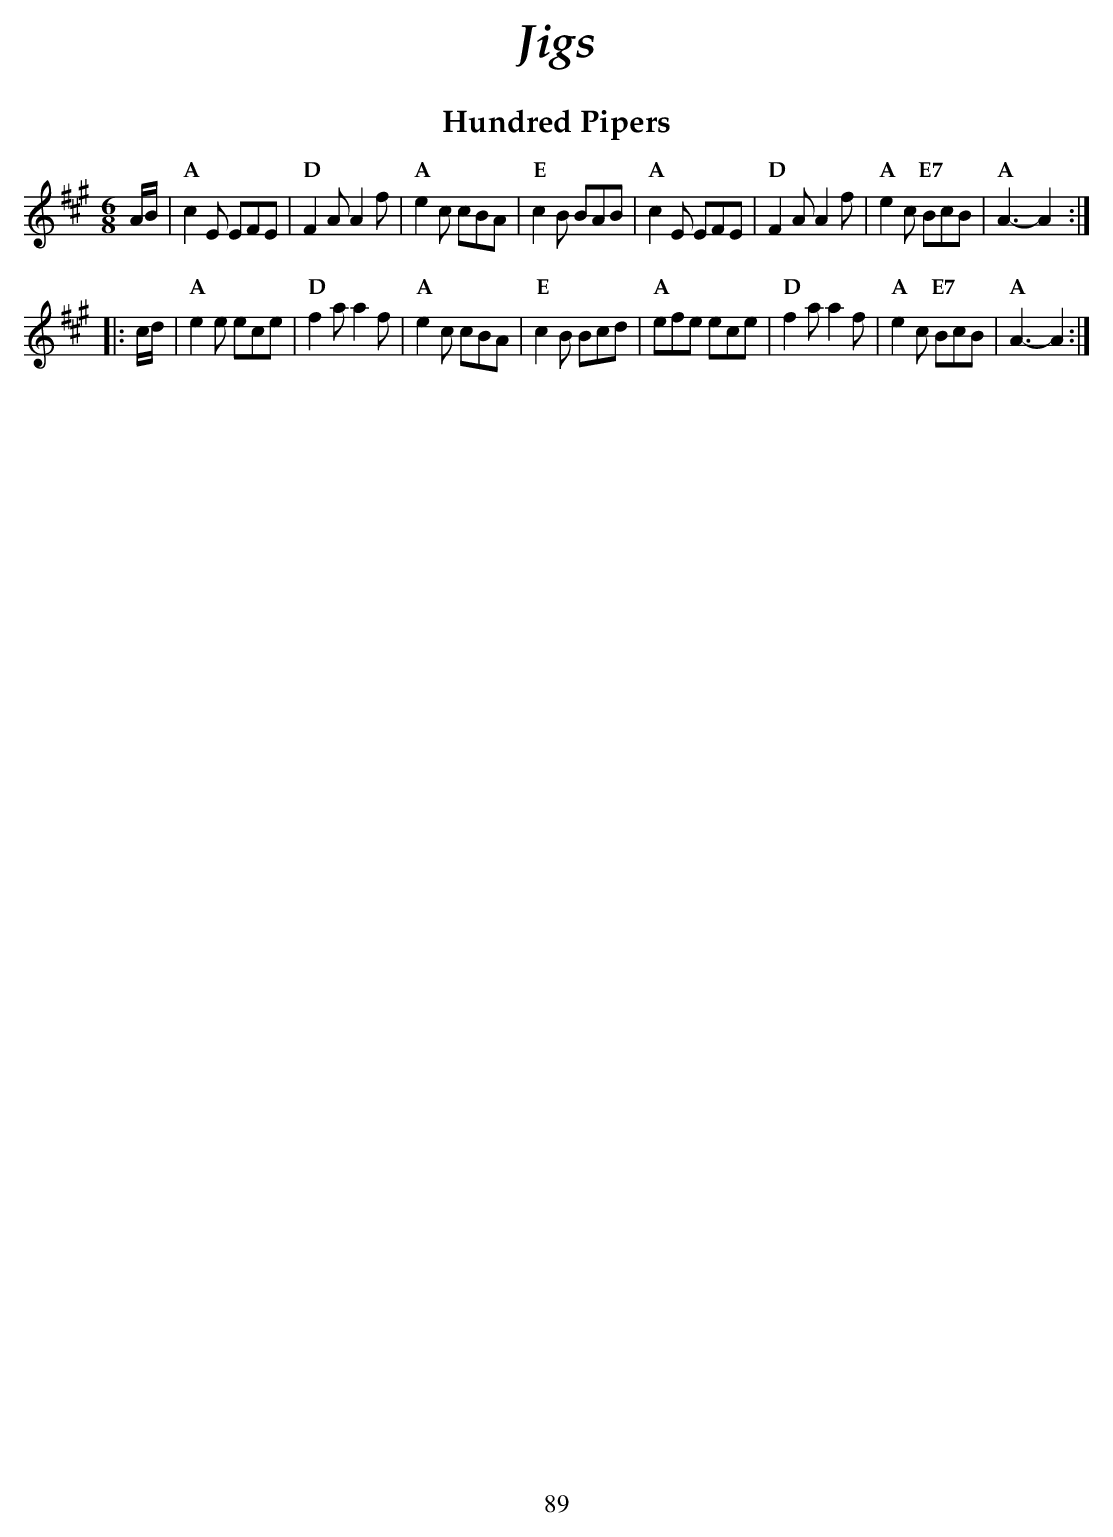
X:1
T:Hundred Pipers
M:6/8
L:1/8
K:A
  A/2B/2  |\
"A" c2E EFE | "D" F2A A2f | "A" e2c     cBA  | "E" c2B BAB |\
"A" c2E EFE | "D" F2A A2f | "A" e2c "E7" BcB | "A" A3-A2  :|
|:c/2d/2  |\
"A" e2e ece | "D" f2a a2f | "A" e2c     cBA  | "E" c2B Bcd |\
"A" efe ece | "D" f2a a2f | "A" e2c "E7" BcB | "A" A3-A2  :|
